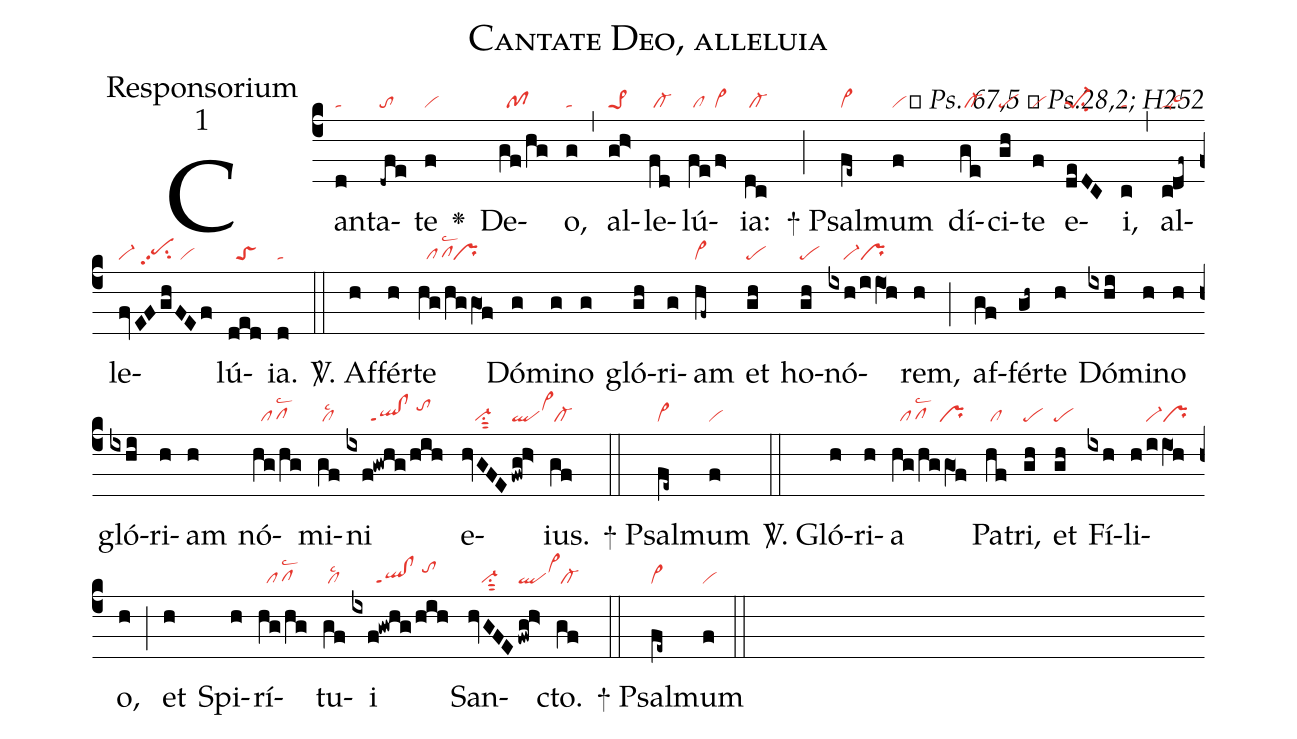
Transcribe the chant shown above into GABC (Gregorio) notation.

name:Cantate Deo, alleluia;
office-part:Responsorium;
mode:1;
commentary:ꝶ Ps. 67,5 ꝟ Ps.28,2; H252;
nabc-lines:1;
%%
(c4)Can(d|ta)ta(-dfe|to)te(f|vi) <v>\greheightstar</v>() De(gf/hg|//pf)o,(g|ta) (,)
al(gh>|pe>1)le(fd|/cl-)lú(fe|/cl|/f>|vi>)ia:(dc|/cl-) (;)

+ Psal(fe~|cl~)mum(f|vi) dí(ge|/cl-)ci(gh|pe)te(f|vi) e(deDC|pe-1su2)i,(c|ta) (,)
al(c!df~|ta-pe~hh)le(fv|vi-|EFghFEf|//pehhpp2su2/vi)lú(ded|//toS)ia.(d|ta) (::)

<sp>V/</sp>.
Af(h)fér(h)te(hg/hg/gO1f|//pflsc2``pr) Dó(g)mi(g)no(g) gló(gh)ri(g)am(hf~|cl~)
et(gh|pe) ho(gh|pe)nó(ixh/iiO1h|////vi-pr)rem,(h) (;)
af(gf)fér(gh~)te(h) Dó(ixhi)mi(h)no(h) gló(ixhi)ri(h)am(h)
nó(hg/hg|//pflsc2)mi(gf|/cllsc2)ni(ixf!gwhg/hih|//////ql!clppt1/tohj) e(hvGFE|///vi-su1sut2|fwg!h>|qlvi>hj)ius.(gf|/cl-) (::)

+ Psal(fe~|cl~)mum(f|vi) (::)

<sp>V/</sp>.
Gló(h)ri(h)a(hg/hg/gO1f|//pflsc2/pr)
Pa(hf|/cl)tri,(gh|pe) et(gh|pe) Fí(ixh)li(h/iiO1h|////vi-pr)o,(h) (;)
et(h) Spi(h)rí(hg/hg|//pflsc2)tu(gf|/cllsc2)i(ixf!gwhg/hih|//////ql!clppt1/tohj)
San(hvGFE|///vi-su1sut2|fwg!h>|qlvi>hj)cto.(gf|/cl-) (::)

+ Psal(fe~|cl~)mum(f|vi) (::)
